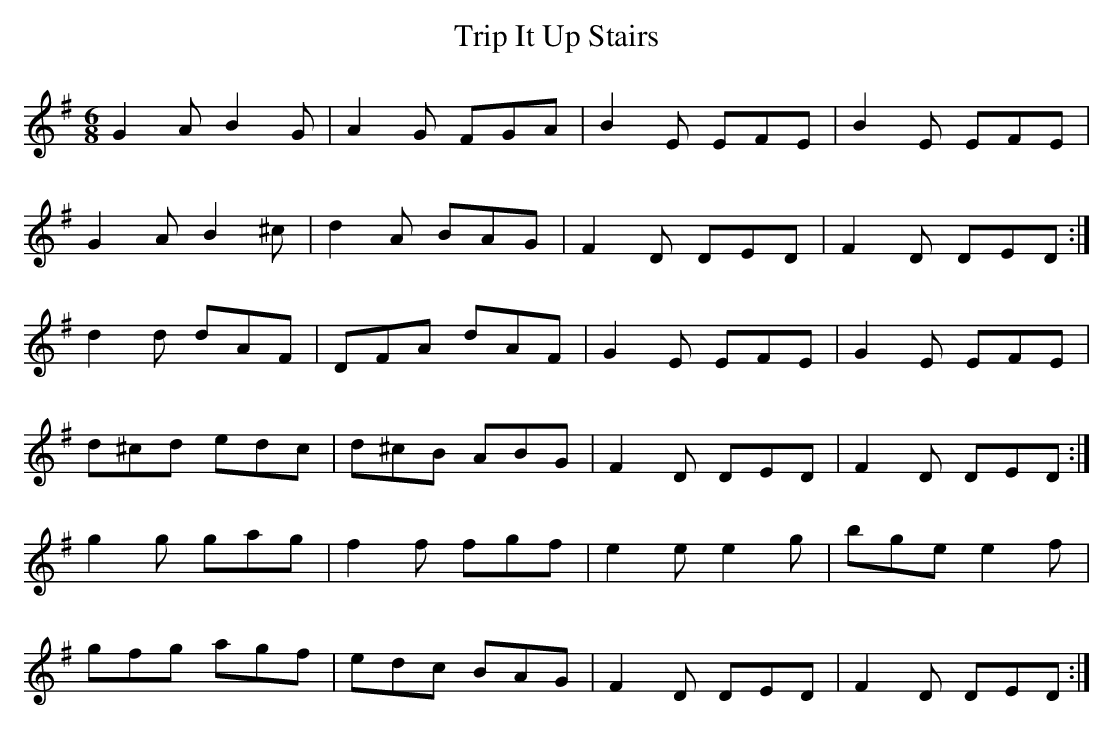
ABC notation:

X:1
T: Trip It Up Stairs
M: 6/8
L: 1/8
K: G
G2A B2G|A2G FGA|B2E EFE|B2E EFE|
G2A B2^c|d2A BAG|F2D DED|F2D DED:|
d2d dAF|DFA dAF|G2E EFE|G2E EFE|
d^cd edc|d^cB ABG|F2D DED|F2D DED:|
g2g gag|f2f fgf|e2e e2g|bge e2f|
gfg agf|edc BAG|F2D DED|F2D DED:|
